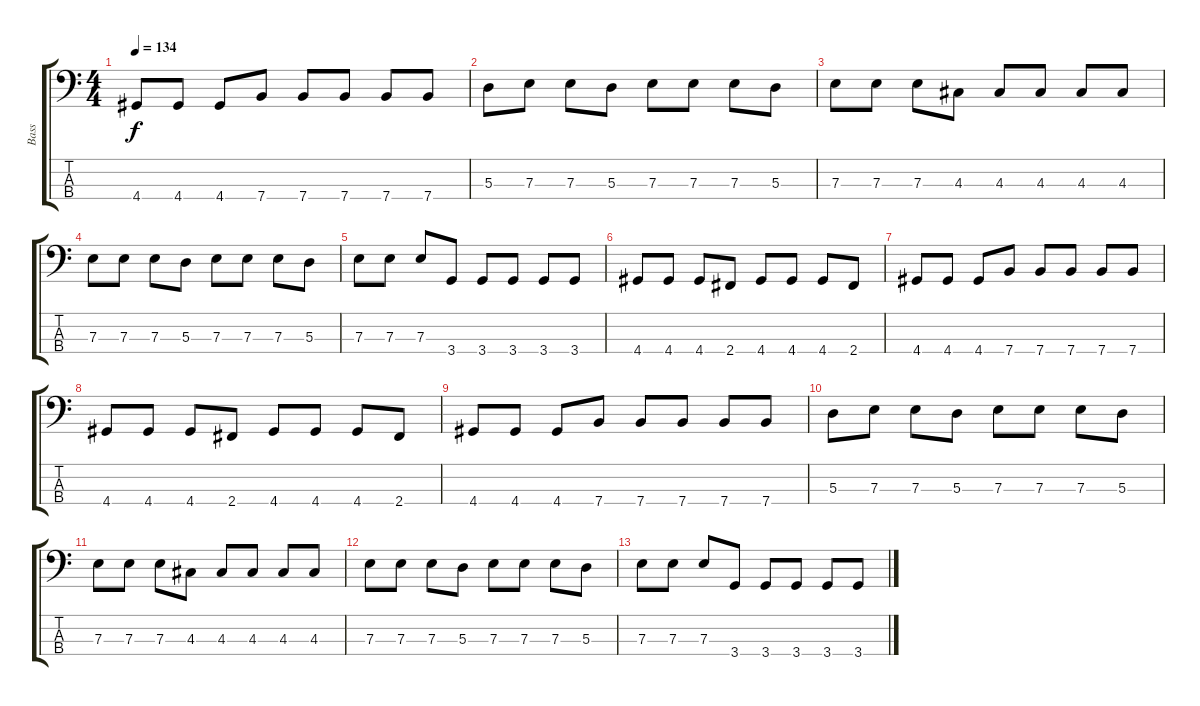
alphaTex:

\track ("Bass" "Bass") {instrument electricbassfinger}
\staff {score tabs}
\tuning (G2 D2 A1 E1) {hide}
\ts (4 4)
\tempo 134
\clef f4
\ks c
4.4.8{dy f} 4.4.8 4.4.8 7.4.8 7.4.8 7.4.8 7.4.8 7.4.8 |
5.3.8 7.3.8 7.3.8 5.3.8 7.3.8 7.3.8 7.3.8 5.3.8 |
7.3.8 7.3.8 7.3.8 4.3.8 4.3.8 4.3.8 4.3.8 4.3.8 |
7.3.8 7.3.8 7.3.8 5.3.8 7.3.8 7.3.8 7.3.8 5.3.8 |
7.3.8 7.3.8 7.3.8 3.4.8 3.4.8 3.4.8 3.4.8 3.4.8 |
4.4.8 4.4.8 4.4.8 2.4.8 4.4.8 4.4.8 4.4.8 2.4.8 |
4.4.8 4.4.8 4.4.8 7.4.8 7.4.8 7.4.8 7.4.8 7.4.8 |
4.4.8 4.4.8 4.4.8 2.4.8 4.4.8 4.4.8 4.4.8 2.4.8 |
4.4.8 4.4.8 4.4.8 7.4.8 7.4.8 7.4.8 7.4.8 7.4.8 |
5.3.8 7.3.8 7.3.8 5.3.8 7.3.8 7.3.8 7.3.8 5.3.8 |
7.3.8 7.3.8 7.3.8 4.3.8 4.3.8 4.3.8 4.3.8 4.3.8 |
7.3.8 7.3.8 7.3.8 5.3.8 7.3.8 7.3.8 7.3.8 5.3.8 |
7.3.8 7.3.8 7.3.8 3.4.8 3.4.8 3.4.8 3.4.8 3.4.8
